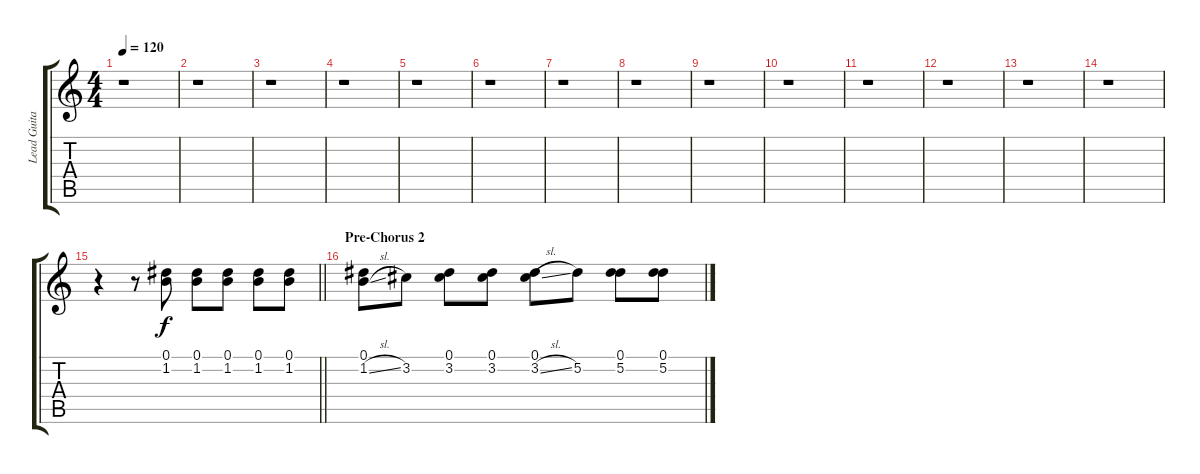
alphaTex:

\track ("Lead Guitar" "Lead Guita") {instrument distortionguitar}
\staff {score tabs}
\tuning (Eb4 Bb3 Gb3 Db3 Ab2 Eb2) {hide}
\ts (4 4)
\tempo 120
\clef g2
\ks c
r.1{dy f} |
r.1 |
r.1 |
r.1 |
r.1 |
r.1 |
r.1 |
r.1 |
r.1 |
r.1 |
r.1 |
r.1 |
r.1 |
r.1 |
\barLineRight lightlight
r.4 r.8 (0.1 1.2).8 (0.1 1.2).8 (0.1 1.2).8 (0.1 1.2).8 (0.1 1.2).8 |
\section ("" "Pre-Chorus 2")
(0.1 1.2{sl}).8 3.2.8 (0.1 3.2).8 (0.1 3.2).8 (0.1 3.2{sl}).8 5.2.8 (0.1 5.2).8 (0.1 5.2).8
